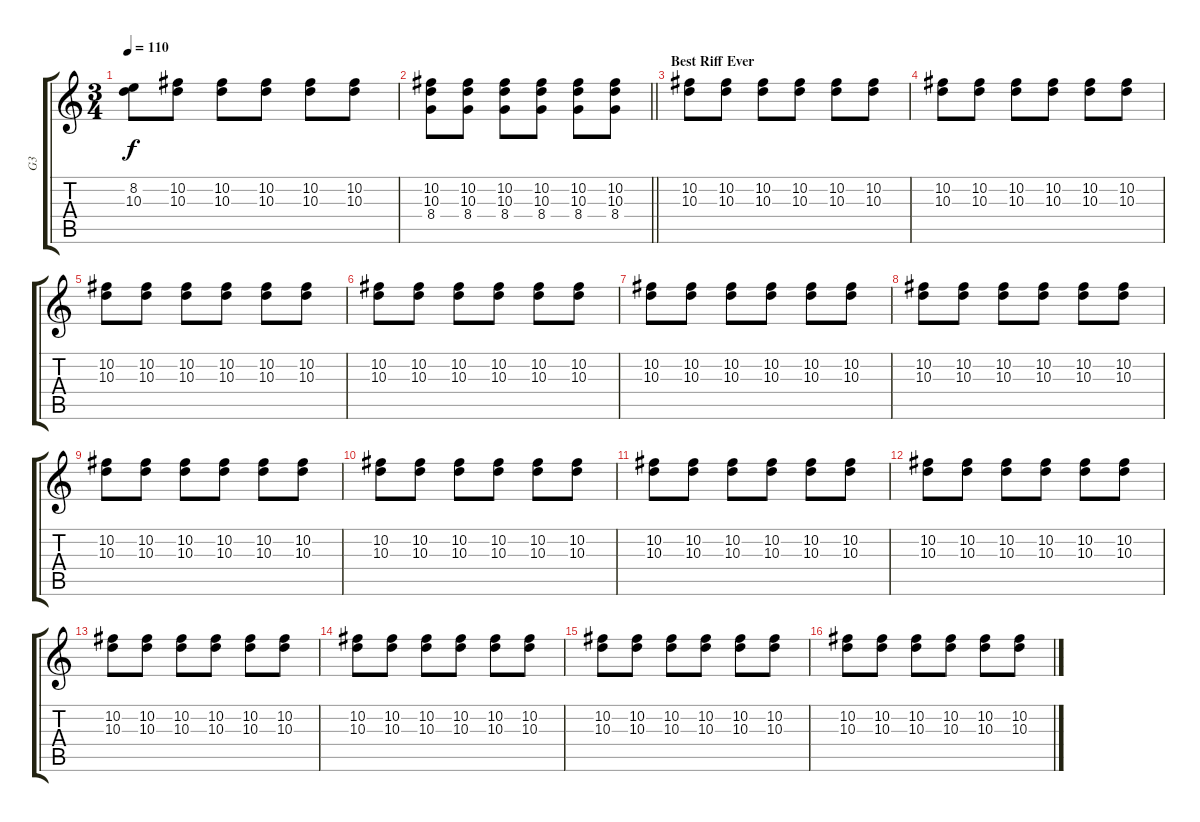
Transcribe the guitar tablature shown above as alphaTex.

\track ("G3" "G3") {instrument electricguitarclean}
\staff {score tabs}
\tuning (Db4 Ab3 E3 B2 Gb2 B1) {hide}
\ts (3 4)
\tempo 110
\clef g2
\ks c
(8.2 10.3).8{dy f} (10.2 10.3).8 (10.2 10.3).8 (10.2 10.3).8 (10.2 10.3).8 (10.2 10.3).8 |
\barLineRight lightlight
(10.2 10.3 8.4).8 (10.2 10.3 8.4).8 (10.2 10.3 8.4).8 (10.2 10.3 8.4).8 (10.2 10.3 8.4).8 (10.2 10.3 8.4).8 |
\section ("" "Best Riff Ever")
(10.2 10.3).8{instrument overdrivenguitar} (10.2 10.3).8 (10.2 10.3).8 (10.2 10.3).8 (10.2 10.3).8 (10.2 10.3).8 |
(10.2 10.3).8 (10.2 10.3).8 (10.2 10.3).8 (10.2 10.3).8 (10.2 10.3).8 (10.2 10.3).8 |
(10.2 10.3).8 (10.2 10.3).8 (10.2 10.3).8 (10.2 10.3).8 (10.2 10.3).8 (10.2 10.3).8 |
(10.2 10.3).8 (10.2 10.3).8 (10.2 10.3).8 (10.2 10.3).8 (10.2 10.3).8 (10.2 10.3).8 |
(10.2 10.3).8 (10.2 10.3).8 (10.2 10.3).8 (10.2 10.3).8 (10.2 10.3).8 (10.2 10.3).8 |
(10.2 10.3).8 (10.2 10.3).8 (10.2 10.3).8 (10.2 10.3).8 (10.2 10.3).8 (10.2 10.3).8 |
(10.2 10.3).8 (10.2 10.3).8 (10.2 10.3).8 (10.2 10.3).8 (10.2 10.3).8 (10.2 10.3).8 |
(10.2 10.3).8 (10.2 10.3).8 (10.2 10.3).8 (10.2 10.3).8 (10.2 10.3).8 (10.2 10.3).8 |
(10.2 10.3).8 (10.2 10.3).8 (10.2 10.3).8 (10.2 10.3).8 (10.2 10.3).8 (10.2 10.3).8 |
(10.2 10.3).8 (10.2 10.3).8 (10.2 10.3).8 (10.2 10.3).8 (10.2 10.3).8 (10.2 10.3).8 |
(10.2 10.3).8 (10.2 10.3).8 (10.2 10.3).8 (10.2 10.3).8 (10.2 10.3).8 (10.2 10.3).8 |
(10.2 10.3).8 (10.2 10.3).8 (10.2 10.3).8 (10.2 10.3).8 (10.2 10.3).8 (10.2 10.3).8 |
(10.2 10.3).8 (10.2 10.3).8 (10.2 10.3).8 (10.2 10.3).8 (10.2 10.3).8 (10.2 10.3).8 |
(10.2 10.3).8 (10.2 10.3).8 (10.2 10.3).8 (10.2 10.3).8 (10.2 10.3).8 (10.2 10.3).8
